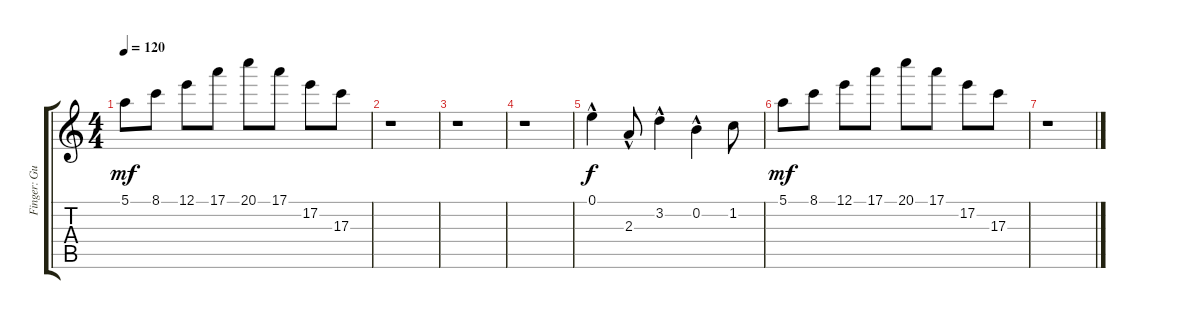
\track ("Finger: Guitar      " "Finger: Gu") {instrument acousticguitarsteel}
\staff {score tabs}
\tuning (E4 B3 G3 D3 A2 E2) {hide}
\ts (4 4)
\tempo 120
\clef g2
\ks c
5.1.8{dy mf} 8.1.8 12.1.8 17.1.8 20.1.8 17.1.8 17.2.8 17.3.8 |
r.1 |
r.1 |
r.1 |
0.1{hac}.4{dy f} 2.3{hac}.8 3.2{hac}.4 0.2{hac}.4 1.2.8 |
5.1.8{dy mf} 8.1.8 12.1.8 17.1.8 20.1.8 17.1.8 17.2.8 17.3.8 |
r.1
